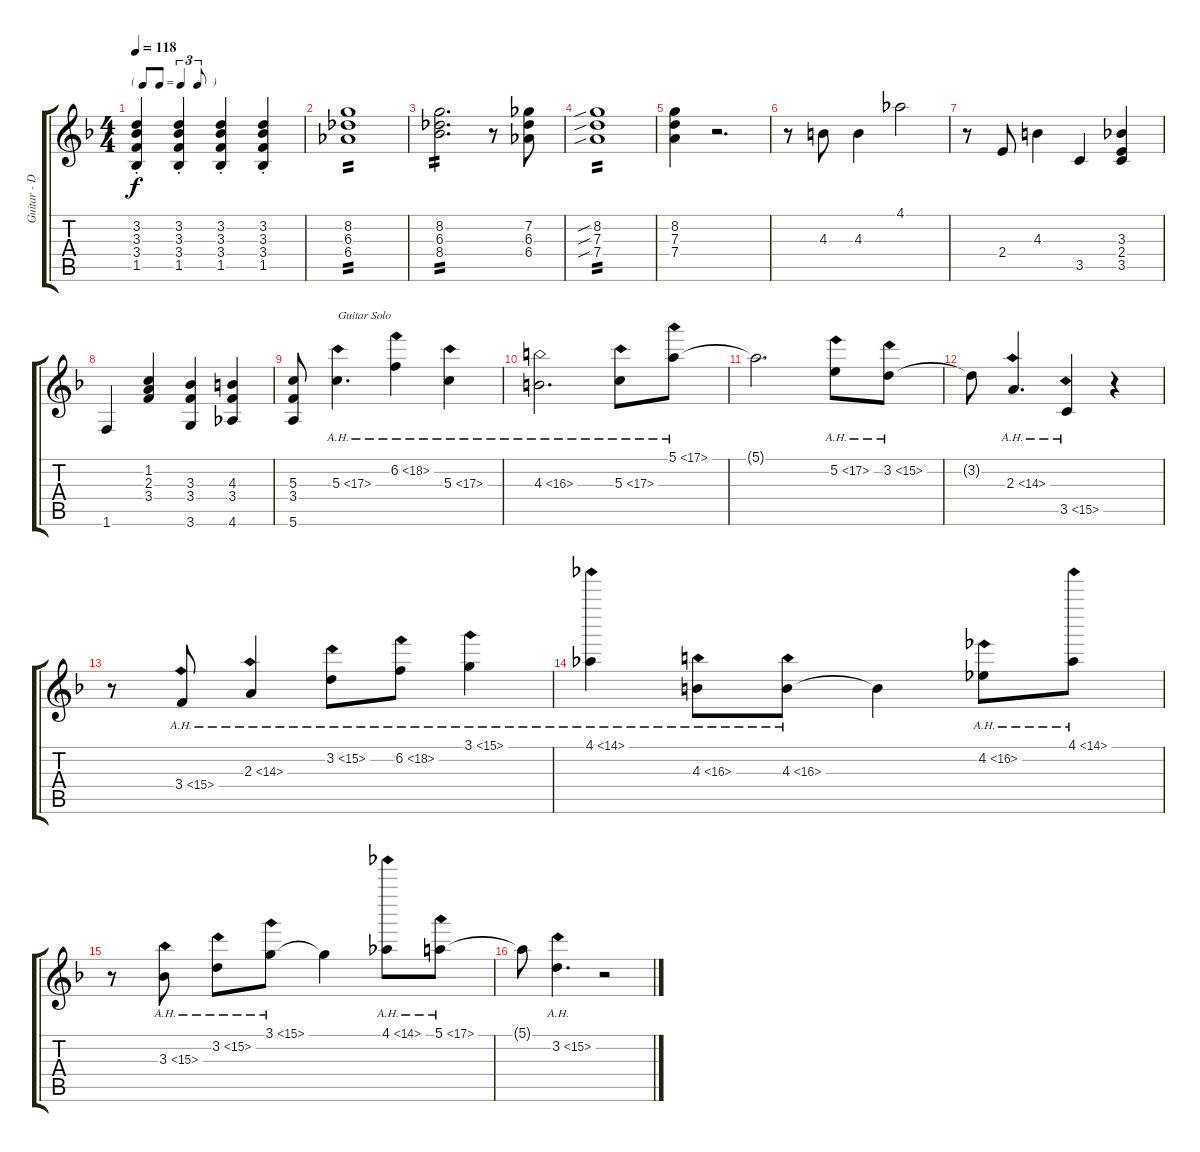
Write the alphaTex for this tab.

\track ("Guitar - Django Reinhardt" "Guitar - D") {instrument electricguitarjazz}
\staff {score tabs}
\tuning (E4 B3 G3 D3 A2 E2) {hide}
\ts (4 4)
\tf triplet8th
\tempo 118
\clef g2
\ks f
(3.2 3.3 3.4 1.5{st}).4{dy f} (3.2 3.3 3.4 1.5{st}).4 (3.2 3.3 3.4 1.5{st}).4 (3.2 3.3 3.4 1.5{st}).4 |
(8.2 6.3 6.4).1{tp 2} |
(8.2 6.3 8.4).2{d tp 2} r.8 (7.2 6.3 6.4).8 |
(8.2{sib} 7.3{sib} 7.4{sib}).1{tp 2} |
(8.2 7.3 7.4).4 r.2{d} |
r.8 4.3.8 4.3.4 4.1.2 |
r.8 2.4.8 4.3.4 3.5.4 (3.3 2.4 3.5).4 |
1.6.4 (1.2 2.3 3.4).4 (3.3 3.4 3.6).4 (4.3 3.4 4.6).4 |
(5.3 3.4 5.6).8 5.3{ah 12}.4{d txt "Guitar Solo"} 6.2{ah 12}.4 5.3{ah 12}.4 |
4.3{ah 12}.2{d} 5.3{ah 12}.8 5.1{ah 12}.8 |
5.1{t}.2{d} 5.2{ah 12}.8 3.2{ah 12}.8 |
3.2{t}.8 2.3{ah 12}.4{d} 3.5{ah 12}.4 r.4 |
r.8 3.4{ah 12}.8 2.3{ah 12}.4 3.2{ah 12}.8 6.2{ah 12}.8 3.1{ah 12}.4 |
4.1{ah 10}.4 4.3{ah 12}.8 4.3{ah 12}.8 4.3{t}.4 4.2{ah 12}.8 4.1{ah 10}.8 |
r.8 3.3{ah 12}.8 3.2{ah 12}.8 3.1{ah 12}.8 3.1{t}.4 4.1{ah 10}.8 5.1{ah 12}.8 |
5.1{t}.8 3.2{ah 12}.4{d} r.2
